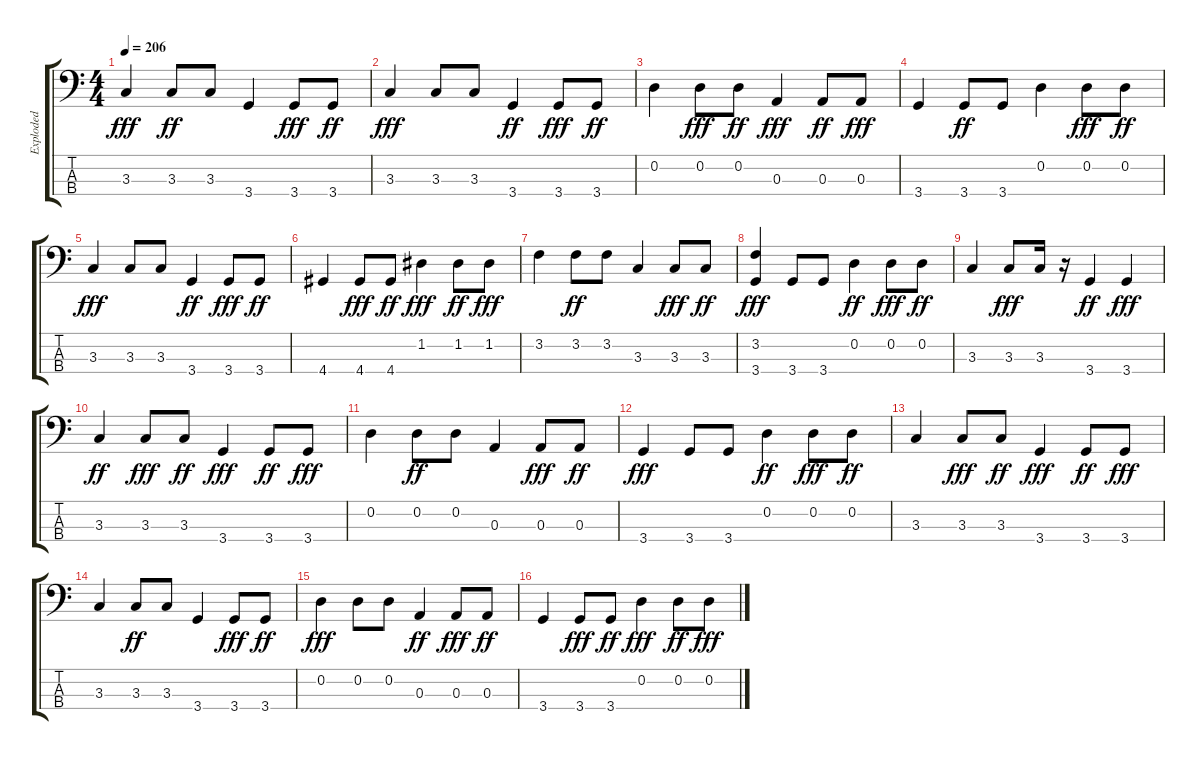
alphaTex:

\track ("Exploded" "Exploded") {instrument electricbassfinger}
\staff {score tabs}
\tuning (G2 D2 A1 E1) {hide}
\ts (4 4)
\tempo 206
\clef f4
\ks c
3.3.4{dy fff} 3.3.8{dy ff} 3.3.8 3.4.4 3.4.8{dy fff} 3.4.8{dy ff} |
3.3.4{dy fff} 3.3.8 3.3.8 3.4.4{dy ff} 3.4.8{dy fff} 3.4.8{dy ff} |
0.2.4 0.2.8{dy fff} 0.2.8{dy ff} 0.3.4{dy fff} 0.3.8{dy ff} 0.3.8{dy fff} |
3.4.4 3.4.8{dy ff} 3.4.8 0.2.4 0.2.8{dy fff} 0.2.8{dy ff} |
3.3.4{dy fff} 3.3.8 3.3.8 3.4.4{dy ff} 3.4.8{dy fff} 3.4.8{dy ff} |
4.4.4 4.4.8{dy fff} 4.4.8{dy ff} 1.2.4{dy fff} 1.2.8{dy ff} 1.2.8{dy fff} |
3.2.4 3.2.8{dy ff} 3.2.8 3.3.4 3.3.8{dy fff} 3.3.8{dy ff} |
(3.2 3.4).4{dy fff} 3.4.8 3.4.8 0.2.4{dy ff} 0.2.8{dy fff} 0.2.8{dy ff} |
3.3.4 3.3.8{dy fff} 3.3.16 r.16 3.4.4{dy ff} 3.4.4{dy fff} |
3.3.4{dy ff} 3.3.8{dy fff} 3.3.8{dy ff} 3.4.4{dy fff} 3.4.8{dy ff} 3.4.8{dy fff} |
0.2.4 0.2.8{dy ff} 0.2.8 0.3.4 0.3.8{dy fff} 0.3.8{dy ff} |
3.4.4{dy fff} 3.4.8 3.4.8 0.2.4{dy ff} 0.2.8{dy fff} 0.2.8{dy ff} |
3.3.4 3.3.8{dy fff} 3.3.8{dy ff} 3.4.4{dy fff} 3.4.8{dy ff} 3.4.8{dy fff} |
3.3.4 3.3.8{dy ff} 3.3.8 3.4.4 3.4.8{dy fff} 3.4.8{dy ff} |
0.2.4{dy fff} 0.2.8 0.2.8 0.3.4{dy ff} 0.3.8{dy fff} 0.3.8{dy ff} |
3.4.4 3.4.8{dy fff} 3.4.8{dy ff} 0.2.4{dy fff} 0.2.8{dy ff} 0.2.8{dy fff}
